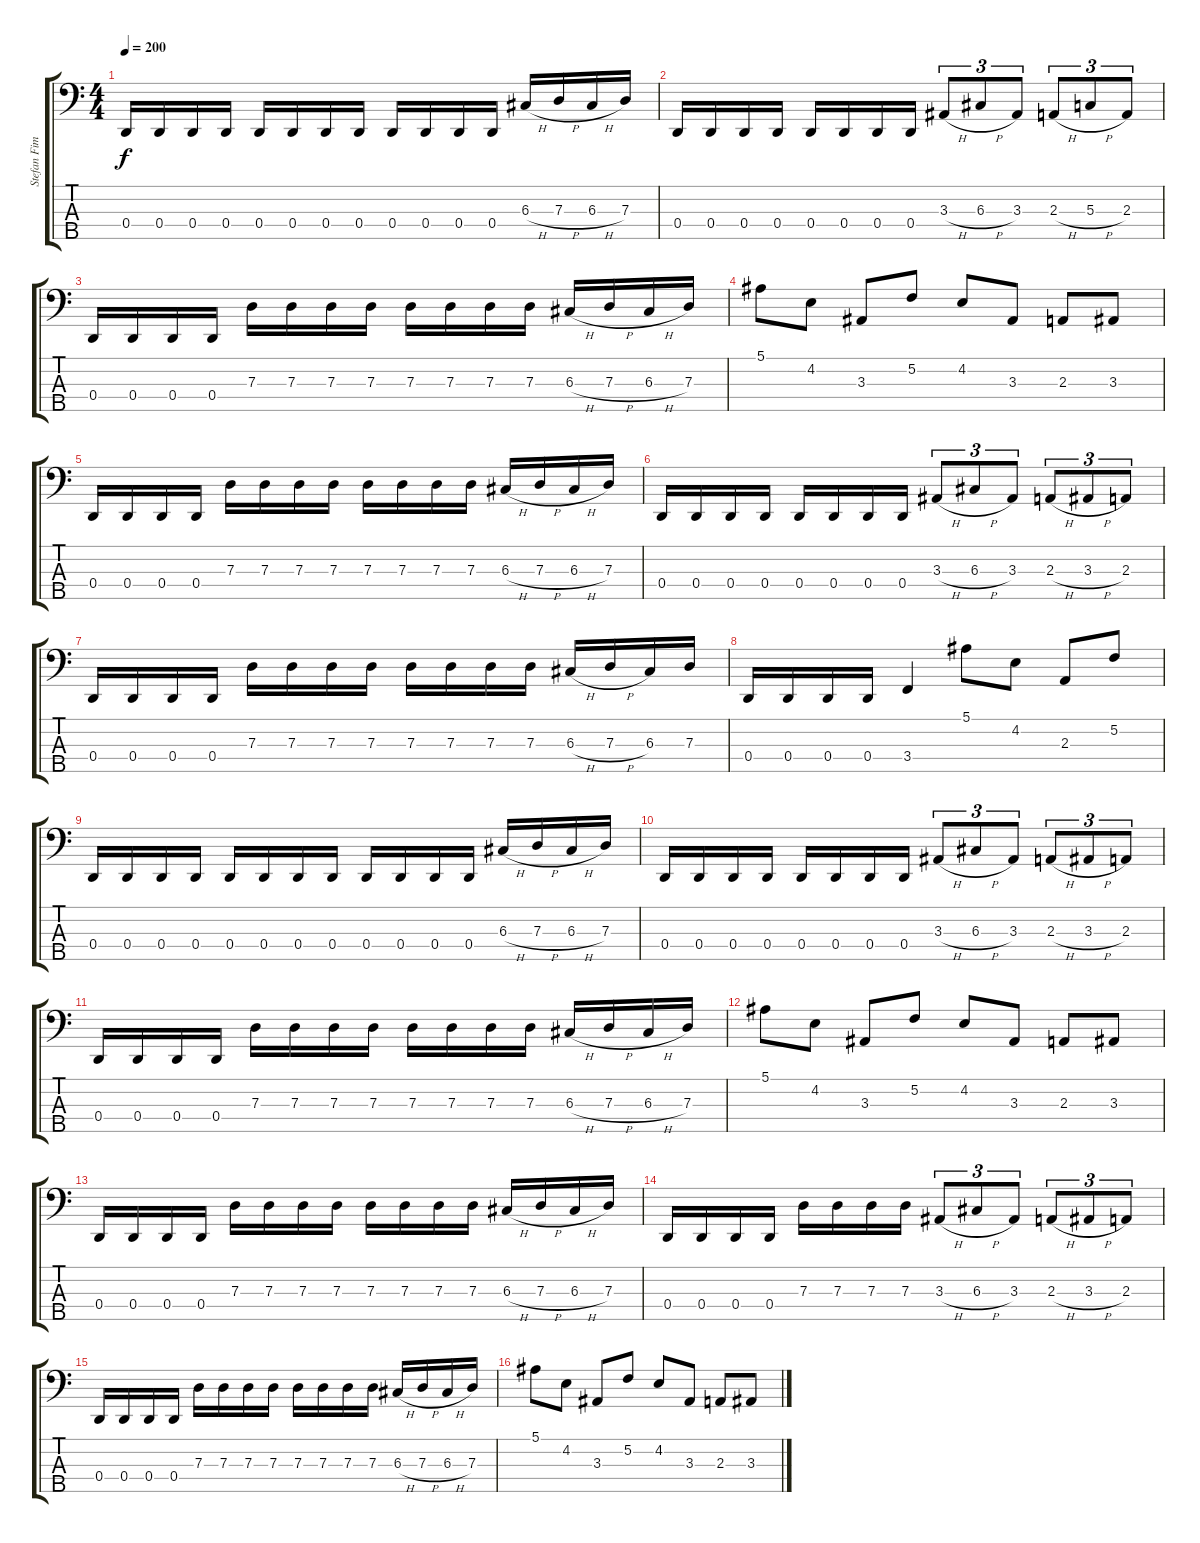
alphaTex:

\track ("Stefan Fimmers" "Stefan Fim") {instrument electricbassfinger}
\staff {score tabs}
\tuning (F2 C2 G1 D1 A0) {hide}
\ts (4 4)
\tempo 200
\clef f4
\ks c
0.4.16{dy f} 0.4.16 0.4.16 0.4.16 0.4.16 0.4.16 0.4.16 0.4.16 0.4.16 0.4.16 0.4.16 0.4.16 6.3{h}.16 7.3{h}.16 6.3{h}.16 7.3.16 |
0.4.16 0.4.16 0.4.16 0.4.16 0.4.16 0.4.16 0.4.16 0.4.16 3.3{h}.8{tu (3 2)} 6.3{h}.8{tu (3 2)} 3.3.8{tu (3 2)} 2.3{h}.8{tu (3 2)} 5.3{h}.8{tu (3 2)} 2.3.8{tu (3 2)} |
0.4.16 0.4.16 0.4.16 0.4.16 7.3.16 7.3.16 7.3.16 7.3.16 7.3.16 7.3.16 7.3.16 7.3.16 6.3{h}.16 7.3{h}.16 6.3{h}.16 7.3.16 |
5.1.8 4.2.8 3.3.8 5.2.8 4.2.8 3.3.8 2.3.8 3.3.8 |
0.4.16 0.4.16 0.4.16 0.4.16 7.3.16 7.3.16 7.3.16 7.3.16 7.3.16 7.3.16 7.3.16 7.3.16 6.3{h}.16 7.3{h}.16 6.3{h}.16 7.3.16 |
0.4.16 0.4.16 0.4.16 0.4.16 0.4.16 0.4.16 0.4.16 0.4.16 3.3{h}.8{tu (3 2)} 6.3{h}.8{tu (3 2)} 3.3.8{tu (3 2)} 2.3{h}.8{tu (3 2)} 3.3{h}.8{tu (3 2)} 2.3.8{tu (3 2)} |
0.4.16 0.4.16 0.4.16 0.4.16 7.3.16 7.3.16 7.3.16 7.3.16 7.3.16 7.3.16 7.3.16 7.3.16 6.3{h}.16 7.3{h}.16 6.3.16 7.3.16 |
0.4.16 0.4.16 0.4.16 0.4.16 3.4.4 5.1.8 4.2.8 2.3.8 5.2.8 |
0.4.16 0.4.16 0.4.16 0.4.16 0.4.16 0.4.16 0.4.16 0.4.16 0.4.16 0.4.16 0.4.16 0.4.16 6.3{h}.16 7.3{h}.16 6.3{h}.16 7.3.16 |
0.4.16 0.4.16 0.4.16 0.4.16 0.4.16 0.4.16 0.4.16 0.4.16 3.3{h}.8{tu (3 2)} 6.3{h}.8{tu (3 2)} 3.3.8{tu (3 2)} 2.3{h}.8{tu (3 2)} 3.3{h}.8{tu (3 2)} 2.3.8{tu (3 2)} |
0.4.16 0.4.16 0.4.16 0.4.16 7.3.16 7.3.16 7.3.16 7.3.16 7.3.16 7.3.16 7.3.16 7.3.16 6.3{h}.16 7.3{h}.16 6.3{h}.16 7.3.16 |
5.1.8 4.2.8 3.3.8 5.2.8 4.2.8 3.3.8 2.3.8 3.3.8 |
0.4.16 0.4.16 0.4.16 0.4.16 7.3.16 7.3.16 7.3.16 7.3.16 7.3.16 7.3.16 7.3.16 7.3.16 6.3{h}.16 7.3{h}.16 6.3{h}.16 7.3.16 |
0.4.16 0.4.16 0.4.16 0.4.16 7.3.16 7.3.16 7.3.16 7.3.16 3.3{h}.8{tu (3 2)} 6.3{h}.8{tu (3 2)} 3.3.8{tu (3 2)} 2.3{h}.8{tu (3 2)} 3.3{h}.8{tu (3 2)} 2.3.8{tu (3 2)} |
0.4.16 0.4.16 0.4.16 0.4.16 7.3.16 7.3.16 7.3.16 7.3.16 7.3.16 7.3.16 7.3.16 7.3.16 6.3{h}.16 7.3{h}.16 6.3{h}.16 7.3.16 |
5.1.8 4.2.8 3.3.8 5.2.8 4.2.8 3.3.8 2.3.8 3.3.8
